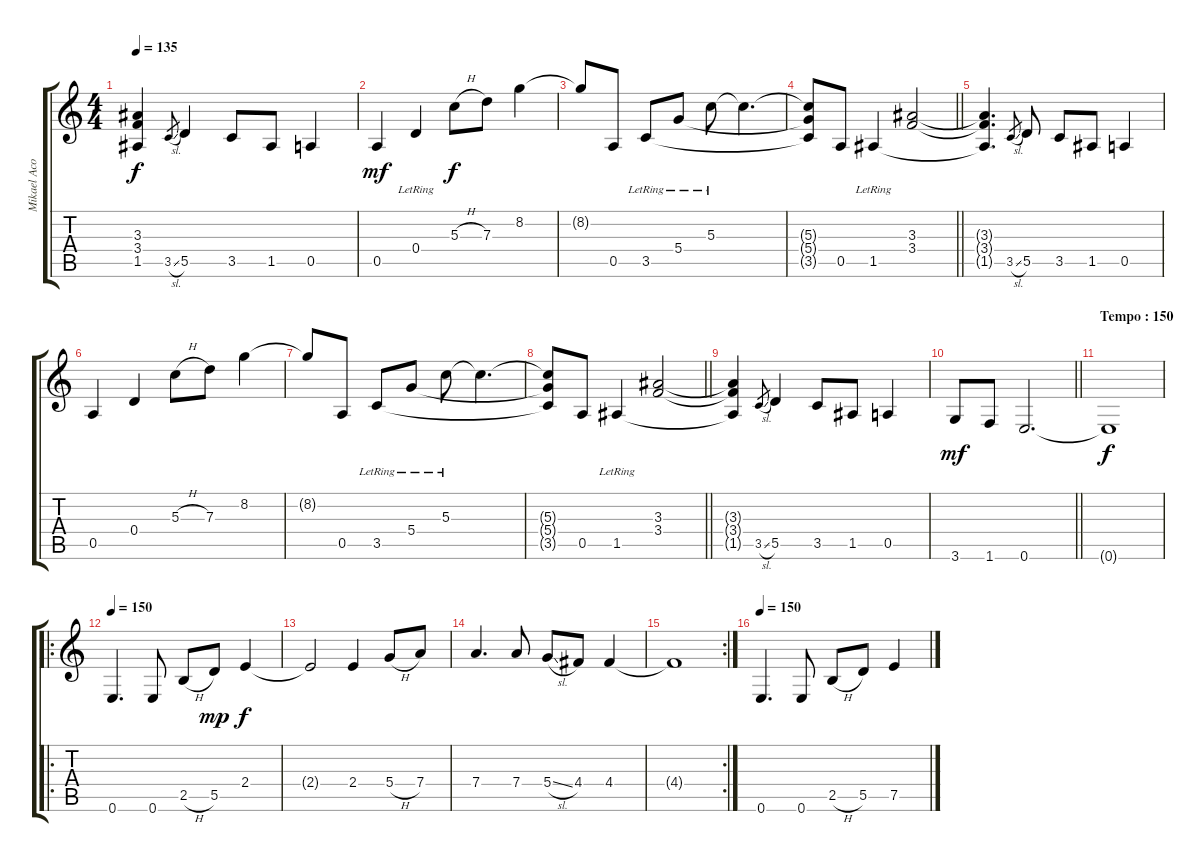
\track ("Mikael Acoustic" "Mikael Aco") {instrument acousticguitarsteel}
\staff {score tabs}
\tuning (E4 B3 G3 D3 A2 E2) {hide}
\ts (4 4)
\section ("" "")
\tempo 135
\clef g2
\ks c
(3.3{t} 3.4{t} 1.5{t}).4{dy f} 3.5{sl}.8{gr} 5.5.4 3.5.8 1.5.8 0.5.4 |
0.5.4{dy mf} 0.4{lr}.4 5.3{h}.8{dy f} 7.3.8 8.2.4 |
8.2{t}.8 0.5.8 3.5{lr}.8 5.4{lr}.8 5.3{lr}.8 5.3{t}.4{d} |
\barLineRight lightlight
(5.3{t} 5.4{t} 3.5{t}).8 0.5.8 1.5{lr}.4 (3.3 3.4).2 |
\section ("" "")
(3.3{t} 3.4{t} 1.5{t}).4{d} 3.5{sl}.8{gr} 5.5.8 3.5.8 1.5.8 0.5.4 |
0.5.4 0.4.4 5.3{h}.8 7.3.8 8.2.4 |
8.2{t}.8 0.5.8 3.5{lr}.8 5.4{lr}.8 5.3{lr}.8 5.3{t}.4{d} |
\barLineRight lightlight
(5.3{t} 5.4{t} 3.5{t}).8 0.5.8 1.5{lr}.4 (3.3 3.4).2 |
(3.3{t} 3.4{t} 1.5{t}).4 3.5{sl}.8{gr} 5.5.4 3.5.8 1.5.8 0.5.4 |
\barLineRight lightlight
3.6.8{dy mf} 1.6.8 0.6.2{d} |
\section ("" "Tempo : 150")
0.6{t}.1{dy f} |
\ro
\tempo 150
0.6.4{d balance 9} 0.6.8 2.5{h}.8 5.5.8{dy mp} 2.4.4{dy f} |
2.4{t}.2 2.4.4 5.4{h}.8 7.4.8 |
7.4.4{d} 7.4.8 5.4{sl}.8 4.4.8 4.4.4 |
\rc 2
4.4{t}.1 |
\tempo 150
0.6.4{d balance 9} 0.6.8 2.5{h}.8 5.5.8 7.5.4
